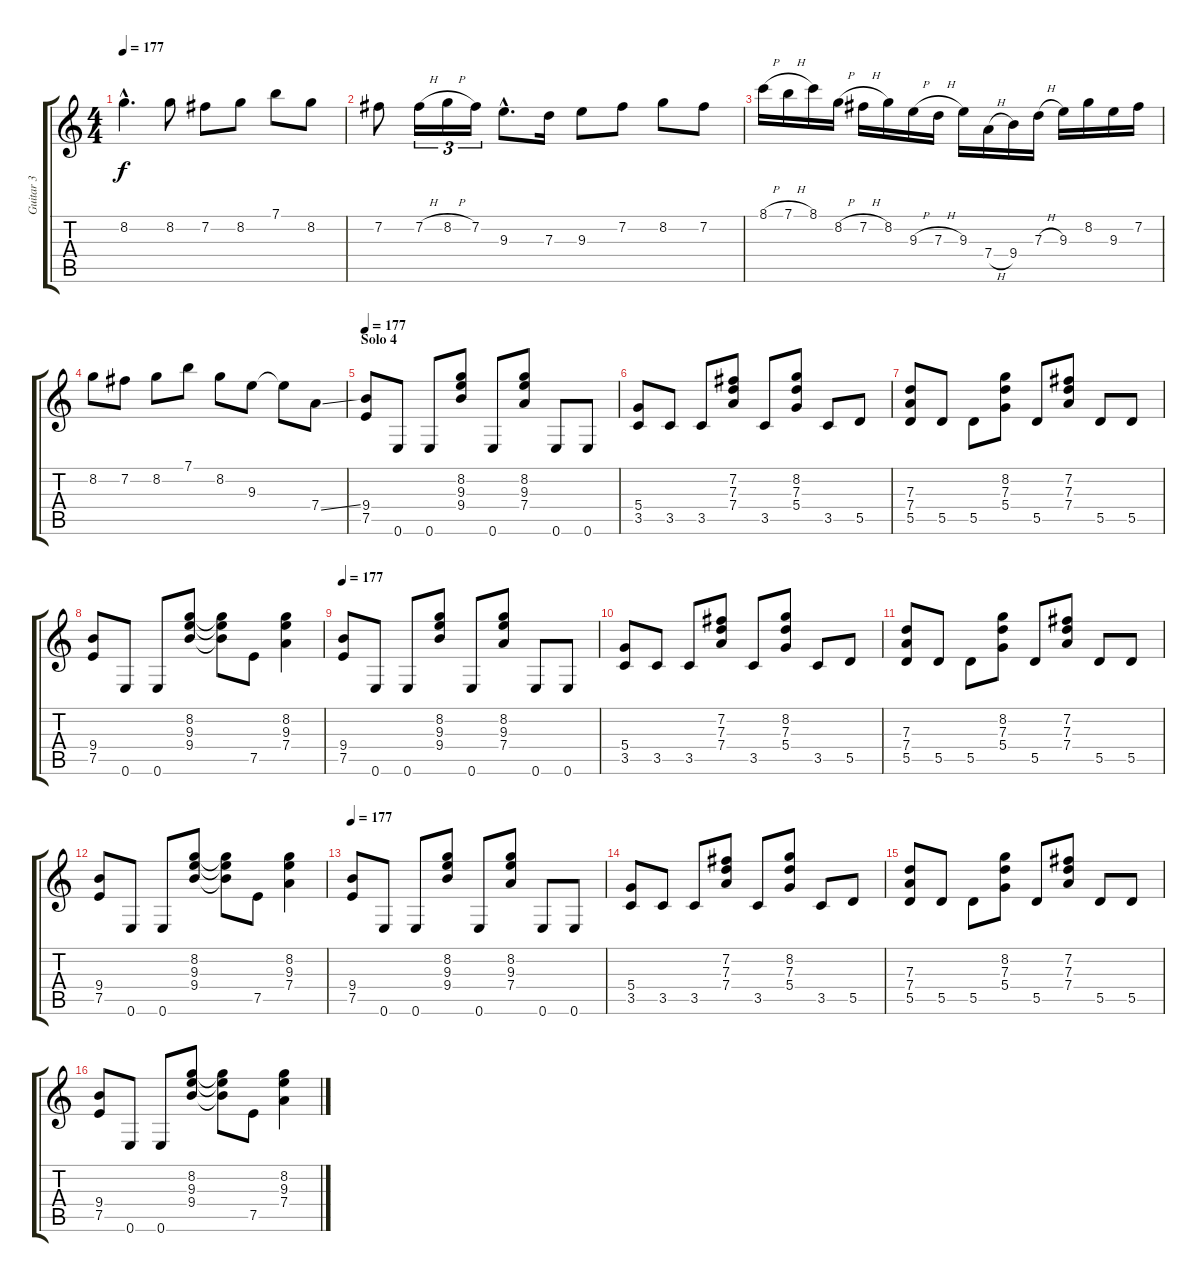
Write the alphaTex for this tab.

\track ("Guitar 3" "Guitar 3") {instrument distortionguitar}
\staff {score tabs}
\tuning (E4 B3 G3 D3 A2 E2) {hide}
\ts (4 4)
\tempo 177
\clef g2
\ks c
8.2{hac}.4{d dy f} 8.2.8 7.2.8 8.2.8 7.1.8 8.2.8 |
7.2.8 7.2{h}.16{tu (3 2)} 8.2{h}.16{tu (3 2)} 7.2.16{tu (3 2)} 9.3{hac}.8{d} 7.3.16 9.3.8 7.2.8 8.2.8 7.2.8 |
8.1{h}.16 7.1{h}.16 8.1.16 8.2{h}.16 7.2{h}.16 8.2.16 9.3{h}.16 7.3{h}.16 9.3.16 7.4{h}.16 9.4.16 7.3{h}.16 9.3.16 8.2.16 9.3.16 7.2.16 |
8.2.8 7.2.8 8.2.8 7.1.8 8.2.8 9.3.8 9.3{t}.8 7.4{ss}.8 |
\section ("" "Solo 4")
\tempo 177
(9.4 7.5).8 0.6.8 0.6.8 (8.2 9.3 9.4).8 0.6.8 (8.2 9.3 7.4).8 0.6.8 0.6.8 |
(5.4 3.5).8 3.5.8 3.5.8 (7.2 7.3 7.4).8 3.5.8 (8.2 7.3 5.4).8 3.5.8 5.5.8 |
(7.3 7.4 5.5).8 5.5.8 5.5.8 (8.2 7.3 5.4).8 5.5.8 (7.2 7.3 7.4).8 5.5.8 5.5.8 |
(9.4 7.5).8 0.6.8 0.6.8 (8.2 9.3 9.4).8 (8.2{t} 9.3{t} 9.4{t}).8 7.5.8 (8.2 9.3 7.4).4 |
\tempo 177
(9.4 7.5).8 0.6.8 0.6.8 (8.2 9.3 9.4).8 0.6.8 (8.2 9.3 7.4).8 0.6.8 0.6.8 |
(5.4 3.5).8 3.5.8 3.5.8 (7.2 7.3 7.4).8 3.5.8 (8.2 7.3 5.4).8 3.5.8 5.5.8 |
(7.3 7.4 5.5).8 5.5.8 5.5.8 (8.2 7.3 5.4).8 5.5.8 (7.2 7.3 7.4).8 5.5.8 5.5.8 |
(9.4 7.5).8 0.6.8 0.6.8 (8.2 9.3 9.4).8 (8.2{t} 9.3{t} 9.4{t}).8 7.5.8 (8.2 9.3 7.4).4 |
\tempo 177
(9.4 7.5).8 0.6.8 0.6.8 (8.2 9.3 9.4).8 0.6.8 (8.2 9.3 7.4).8 0.6.8 0.6.8 |
(5.4 3.5).8 3.5.8 3.5.8 (7.2 7.3 7.4).8 3.5.8 (8.2 7.3 5.4).8 3.5.8 5.5.8 |
(7.3 7.4 5.5).8 5.5.8 5.5.8 (8.2 7.3 5.4).8 5.5.8 (7.2 7.3 7.4).8 5.5.8 5.5.8 |
(9.4 7.5).8 0.6.8 0.6.8 (8.2 9.3 9.4).8 (8.2{t} 9.3{t} 9.4{t}).8 7.5.8 (8.2 9.3 7.4).4
